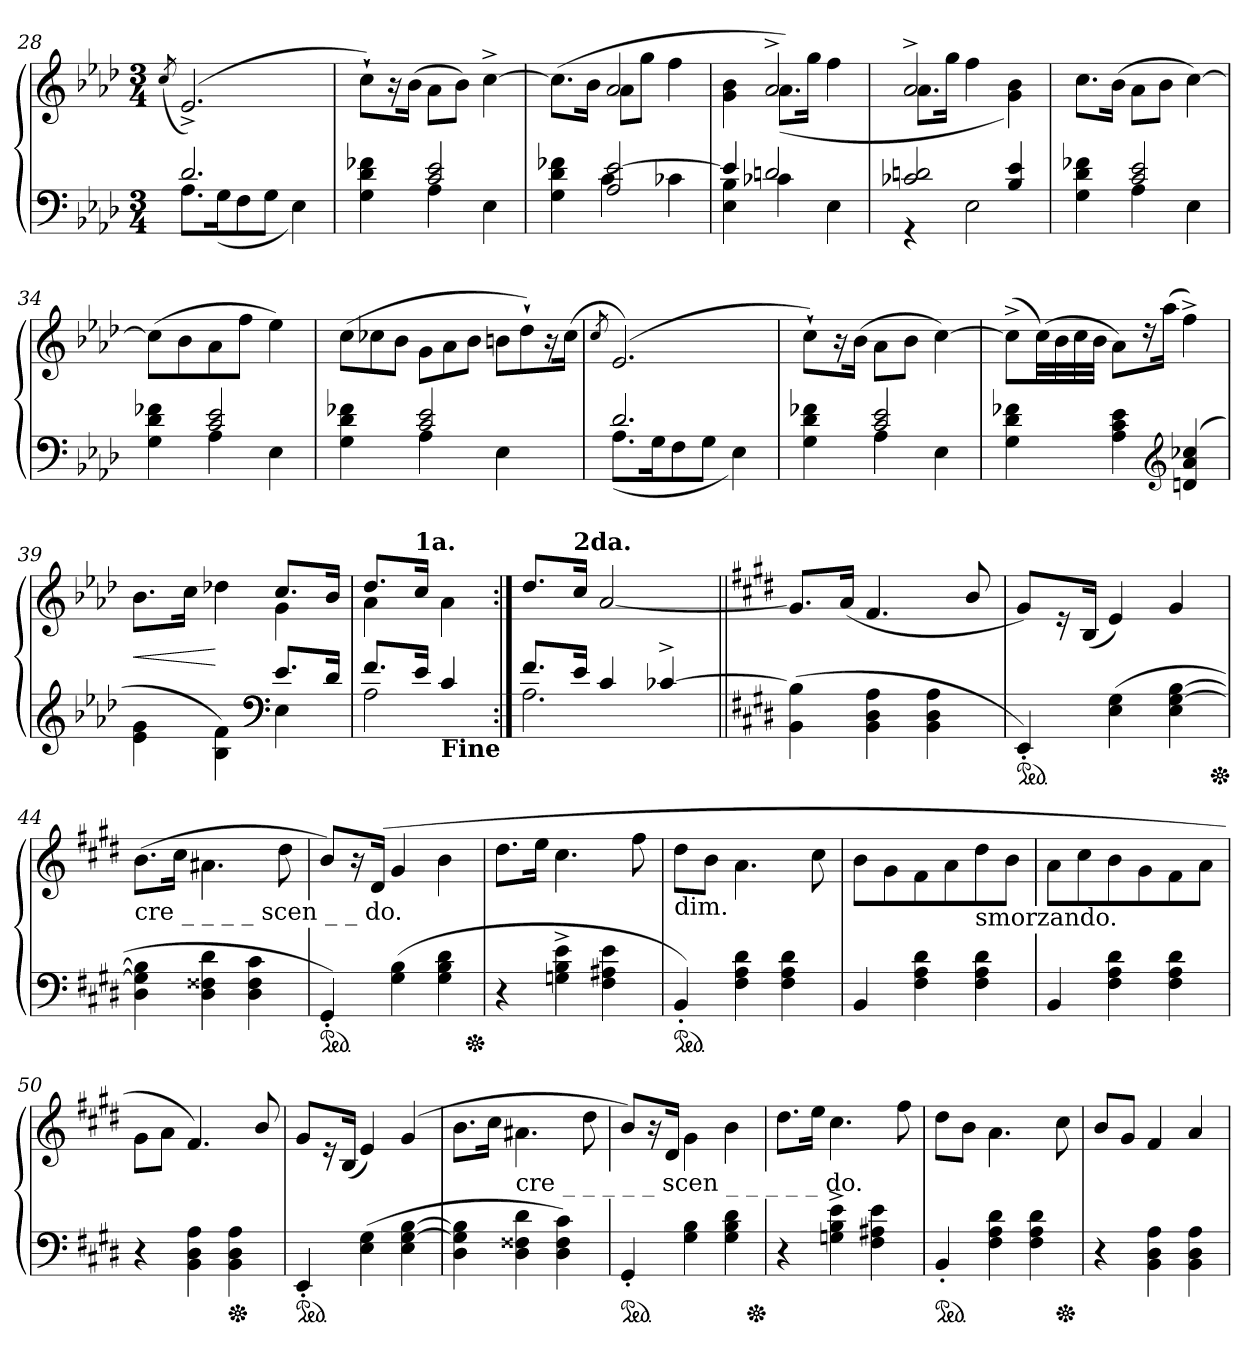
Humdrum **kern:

**kern	**kern	**dynam
*part1	*part1	*part1
*staff2	*staff1	*staff1/2
*clefF4	*clefG2	*
*k[b-e-a-d-]	*k[b-e-a-d-]	*
*M3/4	*M3/4	*
=28	=28	=28
.	(8qcc/	.
*^	*	*
2.d-	8.A-L	(<2.e-^)	.
.	(>16GK	.	.
.	8F	.	.
.	8GJ	.	.
.	4E-)	.	.
=29	=29	=29	=29
4ryy	4G 4d- 4f-X	8cc`\L)	.
.	.	16r	.
.	.	(16b-Jk	.
2c 2e-	4A-	8a-\L	.
.	.	8b-J)	.
.	4E-	[4cc^<	.
=30	=30	=30	=30
*	*	*^	*
4ryy	4G 4d- 4f-X	4ryy	(8.ccL]	.
.	.	.	16b-Jk	.
2A- [2e-	4c	2a-	8a-L	.
.	.	.	8ggJ	.
.	4c-X	.	4ff	.
=31	=31	=31	=31	=31
4e-]	4E- 4B-	4ryy	4g\ 4b-\	.
2dn	4c-X	2a-^	(>8.a-L)	.
.	.	.	16ggJk	.
.	4E-	.	4ff	.
=32	=32	=32	=32	=32
2c-X 2dn	4r	2a-^	8.a-L	.
.	.	.	16ggJk	.
.	2E-	.	4ff	.
4B- 4e-	.	4ryy	4g\ 4b-\)	.
*	*	*v	*v	*
=33	=33	=33	=33
4ryy	4G 4d- 4f-X	8.ccL	.
.	.	(16b-Jk	.
2c 2e-	4A-	8a-\L	.
.	.	8b-J	.
.	4E-	[4cc)	.
=34	=34	=34	=34
4ryy	4G 4d- 4f-X	(8ccL]	.
.	.	8b-	.
2c 2e-	4A-	8a-	.
.	.	8ffJ	.
.	4E-	4ee-)	.
=35	=35	=35	=35
*	*	*Xtuplet	*
4ryy	4G 4d- 4f-X	(12ccL	.
.	.	12cc-X	.
.	.	12b-J	.
2c 2e-	4A-	12g\L	.
.	.	12a-	.
.	.	12b-J	.
.	4E-	12bnL	.
.	.	12dd-`)	.
.	.	24r	.
.	.	(24cc-\Jk	.
=36	=36	=36	=36
.	.	8qcc/	.
2.d-	(>8.A-L	(<2.e-)	.
.	16GK	.	.
.	8F	.	.
.	8GJ	.	.
.	4E-)	.	.
=37	=37	=37	=37
4ryy	4G 4d- 4f-X	8cc`\L)	.
.	.	16r	.
.	.	(16b-Jk	.
2c 2e-	4A-	8a-\L	.
.	.	8b-J	.
.	4E-	[4cc)	.
*v	*v	*	*
=38	=38	=38
4G 4d- 4f-X	(8cc^<L]	.
.	(32ccLL)	.
.	32b-	.
.	32cc	.
.	32b-JJJ	.
4A- 4c 4e-	8a-L)	.
.	16r	.
.	(16aa-Jk	.
*clefG2	*	*
(4dn 4a- 4cc-X	4ff^<)	.
=39	=39	=39
*^	*^	*
2ryy	4e-\ 4g\	2ryy	8.b-L	<
.	.	.	16ccJk	.
.	4B-\ 4f\)	.	4dd-X	[
*clefF4	*	*	*	*
4E-\	8.e-/L	8.ccL	4g	.
.	16d-Jk	16b-Jk	.	.
=40	=40	=40	=40	=40
8.fL	2A-	8.dd-L	4a-	.
!	!	!LO:TX:a:B:t=1a.	!	!
16e-Jk	.	16ccJk	.	.
!LO:TX:b:B:t=Fine	!	!	!	!
4c	.	4a-\	4ryy	.
*	*	*v	*v	*
=41:|!	=41:|!	=41:|!	=41:|!
8.fL	2.A-	8.dd-/L	.
!	!	!LO:TX:a:B:t=2da.	!
16e-Jk	.	16ccJk	.
4c	.	[2a-	.
[4c-X^	.	.	.
*v	*v	*	*
=42||	=42||	=42||
*k[f#c#g#d#]	*k[f#c#g#d#]	*
(4BB 4B]	8.g#L]	.
.	(16aJk	.
4BB 4D# 4A	4.f#	.
4BB 4D# 4A	.	.
.	8b/	.
=43	=43	=43
*ped	*	*
4EE')	8g#L)	.
.	16r	.
.	(16BJk	.
(4E 4G#	4e)	.
4E [4G# [4B	4g#	.
*Xped	*	*
=44	=44	=44
!	!LO:TX:b:t=cre _ _ _ _ scen _ _ do.	!
4D# 4G#] 4B]	(8.bL	.
.	16cc#Jk	.
4D# 4F##X 4d#	4.a#X\	.
4D# 4F## 4c#	.	.
.	8dd#	.
=45	=45	=45
*ped	*	*
4GG#')	8bL)	.
.	16r	.
.	(>16d#Jk	.
(>4G# 4B	4g#	.
4G# 4B 4d#	4b	.
*Xped	*	*
=46	=46	=46
4r	8.dd#L	.
.	16eeJk	.
4Gn^< 4B^< 4e^<	4.cc#	.
4F# 4A#X 4e	.	.
.	8ff#	.
=47	=47	=47
!	!LO:TX:b:t=dim.	!
*ped	*	*
4BB')	8dd#L	.
.	8bJ	.
4F# 4A 4d#	4.a\	.
4F# 4A 4d#	.	.
.	8cc#	.
=48	=48	=48
4BB	8b\L	.
.	8g#	.
4F# 4A 4d#	8f#	.
.	8a	.
!	!LO:TX:b:t=smorzando.	!
4F# 4A 4d#	8dd#	.
.	8bJ	.
=49	=49	=49
4BB	8a\L	.
.	8cc#	.
4F# 4A 4d#	8b	.
.	8g#	.
4F# 4A 4d#	8f#	.
.	8aJ	.
=50	=50	=50
4r	8g#\L	.
.	8aJ	.
4BB 4D# 4A	4.f#)	.
*Xped	*	*
4BB 4D# 4A	.	.
.	8b/	.
=51	=51	=51
*ped	*	*
4EE'	8g#L	.
.	16r	.
.	(16BJk	.
(4E 4G#	4e)	.
4E [4G# [4B	(4g#	.
=52	=52	=52
4D# 4G#] 4B]	8.bL	.
.	16cc#Jk	.
!	!LO:TX:b:t=cre _ _ _ _ _ scen _ _ _ _ _ do.	!
4D# 4F##X 4d#	4.a#X\	.
4D# 4F## 4c#)	.	.
.	8dd#	.
=53	=53	=53
*ped	*	*
4GG#'	8bL)	.
.	16r	.
.	16d#Jk	.
4G# 4B	4g#\	.
4G# 4B 4d#	4b	.
*Xped	*	*
=54	=54	=54
4r	8.dd#L	.
.	16eeJk	.
4Gn^< 4B^< 4e^<	4.cc#	.
4F# 4A#X 4e	.	.
.	8ff#	.
=55	=55	=55
*ped	*	*
4BB'	8dd#L	.
.	8bJ	.
4F# 4A 4d#	4.a\	.
4F# 4A 4d#	.	.
*Xped	*	*
.	8cc#	.
=56	=56	=56
4r	8bL	.
.	8g#J	.
4BB 4D# 4A	4f#	.
4BB 4D# 4A	4a	.
=	=	=
*-	*-	*-
